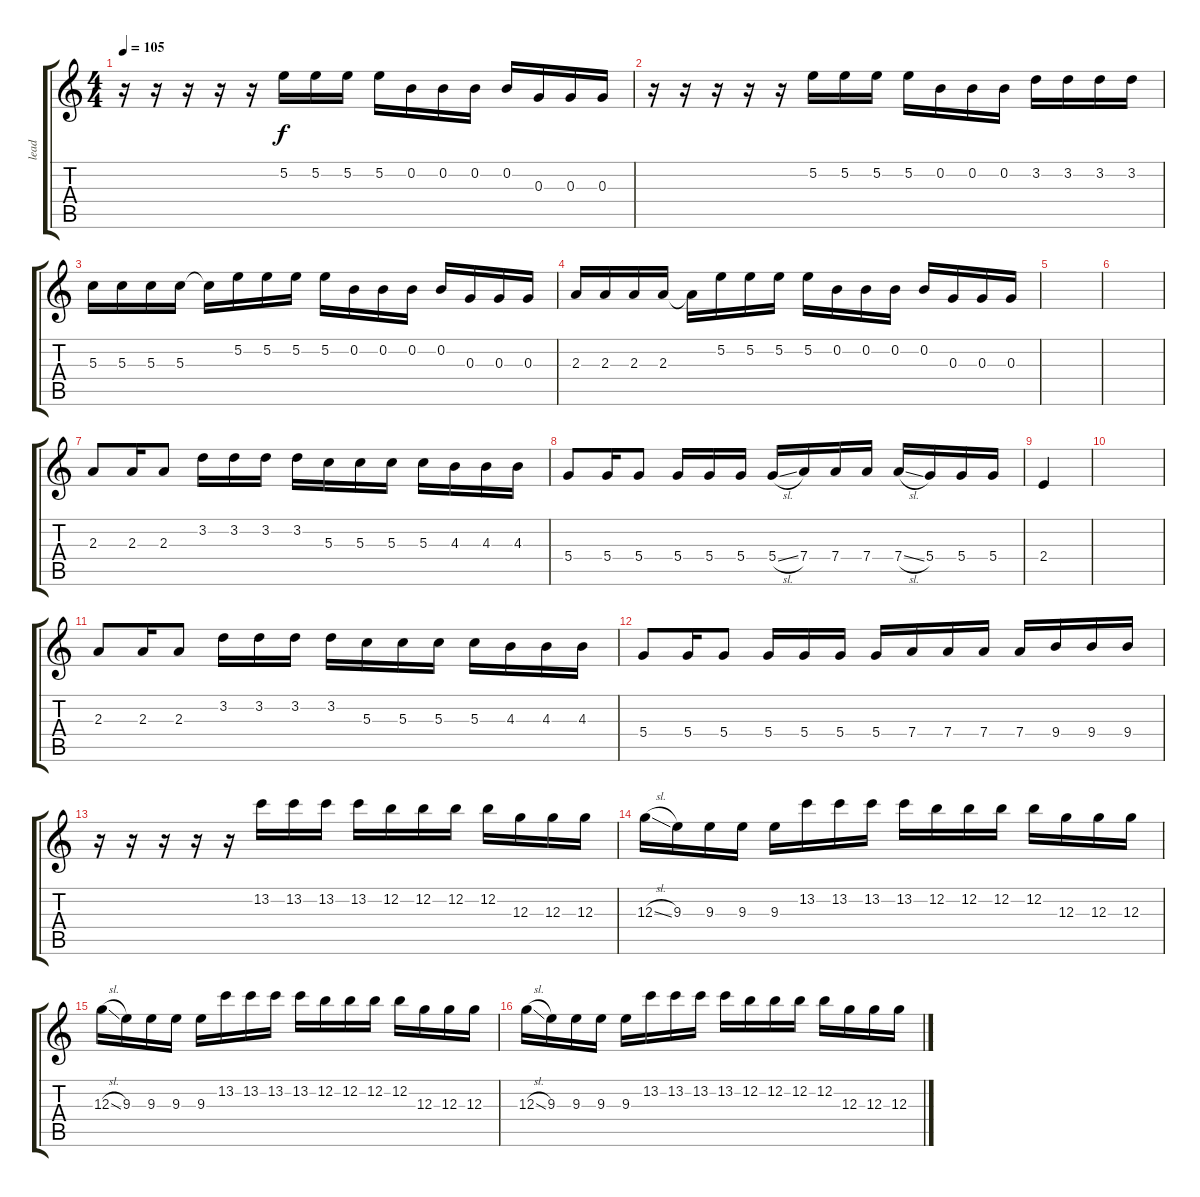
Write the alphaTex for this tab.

\track ("lead" "lead") {instrument distortionguitar}
\staff {score tabs}
\tuning (E4 B3 G3 D3 A2 E2) {hide}
\ts (4 4)
\tempo 105
\clef g2
\ks c
r.16{dy f} r.16 r.16 r.16 r.16 5.2.16 5.2.16 5.2.16 5.2.16 0.2.16 0.2.16 0.2.16 0.2.16 0.3.16 0.3.16 0.3.16 |
r.16 r.16 r.16 r.16 r.16 5.2.16 5.2.16 5.2.16 5.2.16 0.2.16 0.2.16 0.2.16 3.2.16 3.2.16 3.2.16 3.2.16 |
5.3.16 5.3.16 5.3.16 5.3.16 5.3{t}.16 5.2.16 5.2.16 5.2.16 5.2.16 0.2.16 0.2.16 0.2.16 0.2.16 0.3.16 0.3.16 0.3.16 |
2.3.16 2.3.16 2.3.16 2.3.16 2.3{t}.16 5.2.16 5.2.16 5.2.16 5.2.16 0.2.16 0.2.16 0.2.16 0.2.16 0.3.16 0.3.16 0.3.16 |
|
|
2.3.8 2.3.16 2.3.8 3.2.16 3.2.16 3.2.16 3.2.16 5.3.16 5.3.16 5.3.16 5.3.16 4.3.16 4.3.16 4.3.16 |
5.4.8 5.4.16 5.4.8 5.4.16 5.4.16 5.4.16 5.4{sl}.16 7.4.16 7.4.16 7.4.16 7.4{sl}.16 5.4.16 5.4.16 5.4.16 |
2.4.4 |
|
2.3.8 2.3.16 2.3.8 3.2.16 3.2.16 3.2.16 3.2.16 5.3.16 5.3.16 5.3.16 5.3.16 4.3.16 4.3.16 4.3.16 |
5.4.8 5.4.16 5.4.8 5.4.16 5.4.16 5.4.16 5.4.16 7.4.16 7.4.16 7.4.16 7.4.16 9.4.16 9.4.16 9.4.16 |
r.16 r.16 r.16 r.16 r.16 13.2.16 13.2.16 13.2.16 13.2.16 12.2.16 12.2.16 12.2.16 12.2.16 12.3.16 12.3.16 12.3.16 |
12.3{sl}.16 9.3.16 9.3.16 9.3.16 9.3.16 13.2.16 13.2.16 13.2.16 13.2.16 12.2.16 12.2.16 12.2.16 12.2.16 12.3.16 12.3.16 12.3.16 |
12.3{sl}.16 9.3.16 9.3.16 9.3.16 9.3.16 13.2.16 13.2.16 13.2.16 13.2.16 12.2.16 12.2.16 12.2.16 12.2.16 12.3.16 12.3.16 12.3.16 |
12.3{sl}.16 9.3.16 9.3.16 9.3.16 9.3.16 13.2.16 13.2.16 13.2.16 13.2.16 12.2.16 12.2.16 12.2.16 12.2.16 12.3.16 12.3.16 12.3.16
